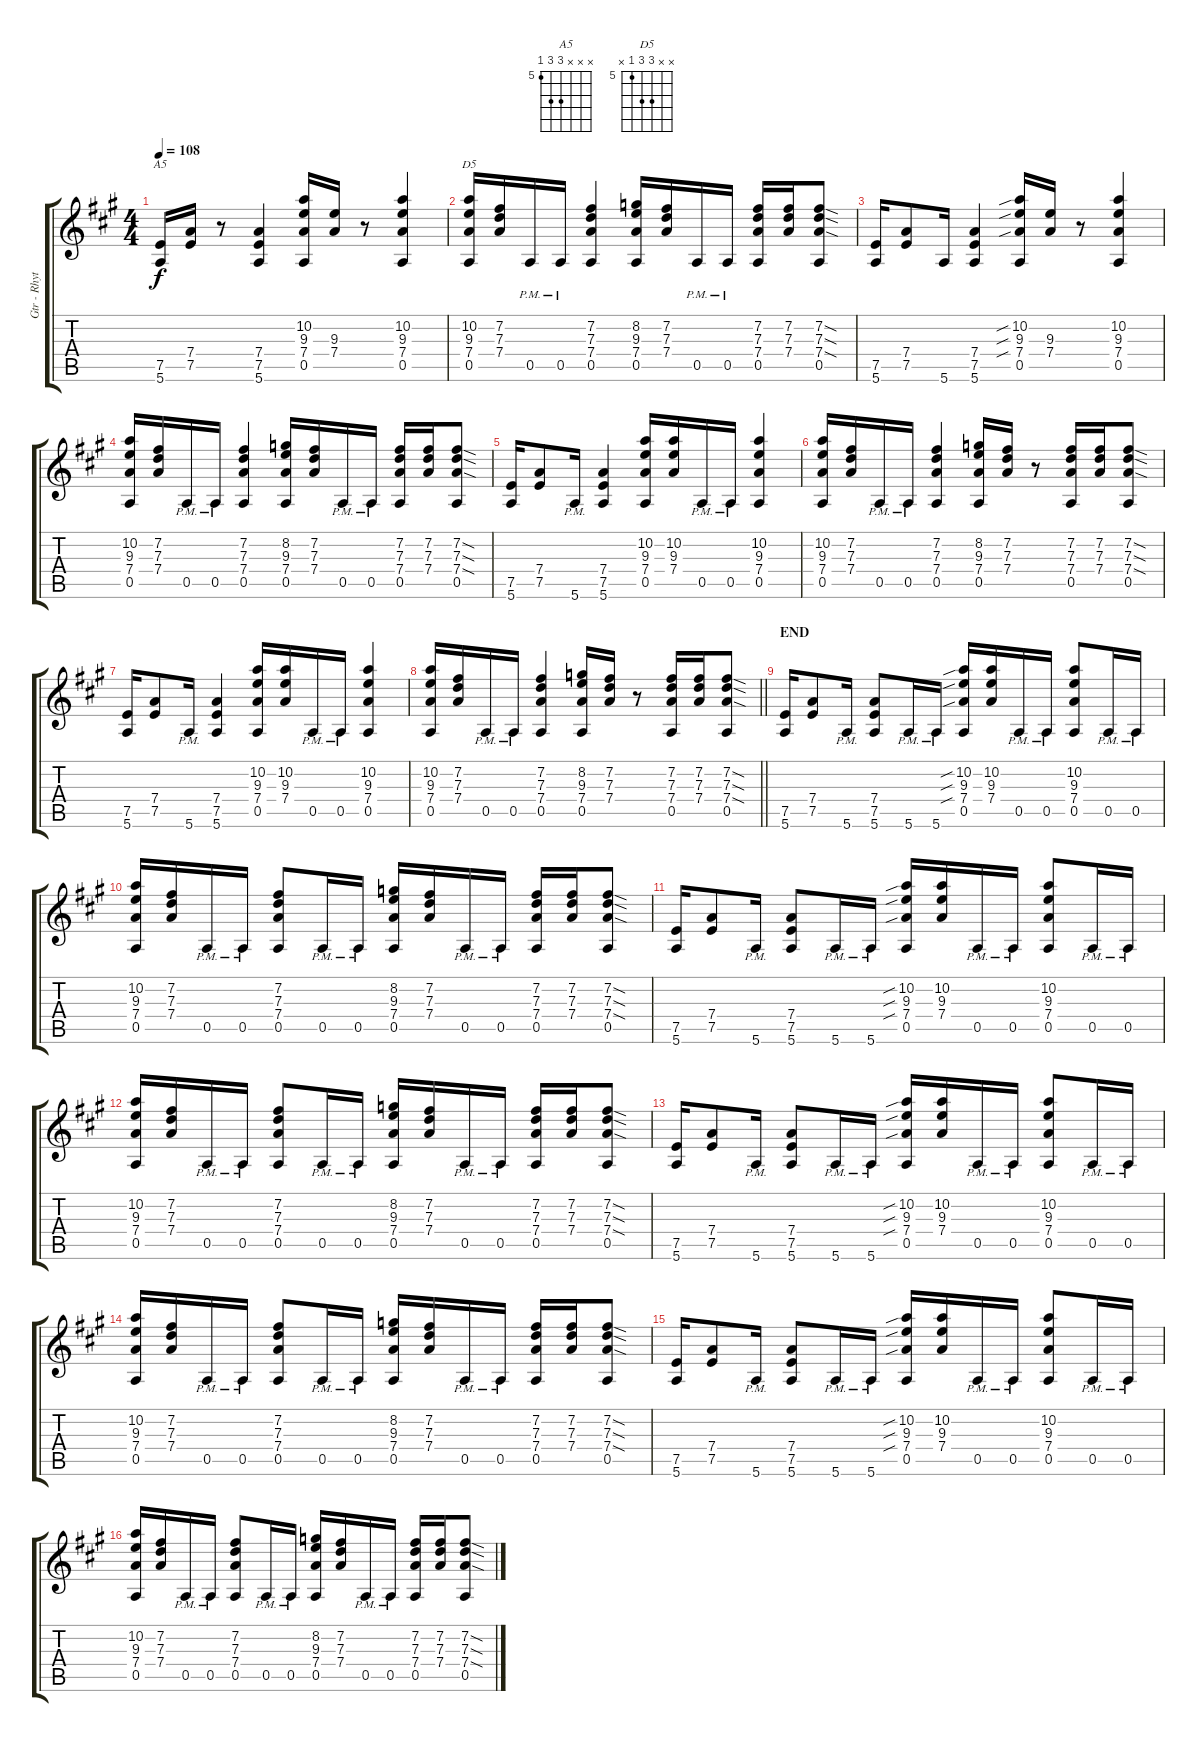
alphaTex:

\track ("Gtr - Rhythm" "Gtr - Rhyt") {instrument overdrivenguitar}
\staff {score tabs}
\tuning (E4 B3 G3 D3 A2 E2) {hide}
\chord ("A5" x x x 7 7 5) {firstfret 5}
\chord ("D5" x x 7 7 5 x) {firstfret 5}
\ts (4 4)
\tempo 108
\clef g2
\ks a
(7.5 5.6).16{ch "A5" dy f} (7.4 7.5).16 r.8 (7.4 7.5 5.6).4 (10.2 9.3 7.4 0.5).16 (9.3 7.4).16 r.8 (10.2 9.3 7.4 0.5).4 |
(10.2 9.3 7.4 0.5).16{ch "D5"} (7.2 7.3 7.4).16 0.5{pm}.16 0.5{pm}.16 (7.2 7.3 7.4 0.5).4 (8.2 9.3 7.4 0.5).16 (7.2 7.3 7.4).16 0.5{pm}.16 0.5{pm}.16 (7.2 7.3 7.4 0.5).16 (7.2 7.3 7.4).16 (7.2{sod} 7.3{sod} 7.4{sod} 0.5).8 |
(7.5 5.6).16 (7.4 7.5).8 5.6.16 (7.4 7.5 5.6).4 (10.2{sib} 9.3{sib} 7.4{sib} 0.5).16 (9.3 7.4).16 r.8 (10.2 9.3 7.4 0.5).4 |
(10.2 9.3 7.4 0.5).16 (7.2 7.3 7.4).16 0.5{pm}.16 0.5{pm}.16 (7.2 7.3 7.4 0.5).4 (8.2 9.3 7.4 0.5).16 (7.2 7.3 7.4).16 0.5{pm}.16 0.5{pm}.16 (7.2 7.3 7.4 0.5).16 (7.2 7.3 7.4).16 (7.2{sod} 7.3{sod} 7.4{sod} 0.5).8 |
(7.5 5.6).16 (7.4 7.5).8 5.6{pm}.16 (7.4 7.5 5.6).4 (10.2 9.3 7.4 0.5).16 (10.2 9.3 7.4).16 0.5{pm}.16 0.5{pm}.16 (10.2 9.3 7.4 0.5).4 |
(10.2 9.3 7.4 0.5).16 (7.2 7.3 7.4).16 0.5{pm}.16 0.5{pm}.16 (7.2 7.3 7.4 0.5).4 (8.2 9.3 7.4 0.5).16 (7.2 7.3 7.4).16 r.8 (7.2 7.3 7.4 0.5).16 (7.2 7.3 7.4).16 (7.2{sod} 7.3{sod} 7.4{sod} 0.5).8 |
(7.5 5.6).16 (7.4 7.5).8 5.6{pm}.16 (7.4 7.5 5.6).4 (10.2 9.3 7.4 0.5).16 (10.2 9.3 7.4).16 0.5{pm}.16 0.5{pm}.16 (10.2 9.3 7.4 0.5).4 |
\barLineRight lightlight
(10.2 9.3 7.4 0.5).16 (7.2 7.3 7.4).16 0.5{pm}.16 0.5{pm}.16 (7.2 7.3 7.4 0.5).4 (8.2 9.3 7.4 0.5).16 (7.2 7.3 7.4).16 r.8 (7.2 7.3 7.4 0.5).16 (7.2 7.3 7.4).16 (7.2{sod} 7.3{sod} 7.4{sod} 0.5).8 |
\section ("" "END")
(7.5 5.6).16 (7.4 7.5).8 5.6{pm}.16 (7.4 7.5 5.6).8 5.6{pm}.16 5.6{pm}.16 (10.2{sib} 9.3{sib} 7.4{sib} 0.5).16 (10.2 9.3 7.4).16 0.5{pm}.16 0.5{pm}.16 (10.2 9.3 7.4 0.5).8 0.5{pm}.16 0.5{pm}.16 |
(10.2 9.3 7.4 0.5).16 (7.2 7.3 7.4).16 0.5{pm}.16 0.5{pm}.16 (7.2 7.3 7.4 0.5).8 0.5{pm}.16 0.5{pm}.16 (8.2 9.3 7.4 0.5).16 (7.2 7.3 7.4).16 0.5{pm}.16 0.5{pm}.16 (7.2 7.3 7.4 0.5).16 (7.2 7.3 7.4).16 (7.2{sod} 7.3{sod} 7.4{sod} 0.5).8 |
(7.5 5.6).16 (7.4 7.5).8 5.6{pm}.16 (7.4 7.5 5.6).8 5.6{pm}.16 5.6{pm}.16 (10.2{sib} 9.3{sib} 7.4{sib} 0.5).16 (10.2 9.3 7.4).16 0.5{pm}.16 0.5{pm}.16 (10.2 9.3 7.4 0.5).8 0.5{pm}.16 0.5{pm}.16 |
(10.2 9.3 7.4 0.5).16 (7.2 7.3 7.4).16 0.5{pm}.16 0.5{pm}.16 (7.2 7.3 7.4 0.5).8 0.5{pm}.16 0.5{pm}.16 (8.2 9.3 7.4 0.5).16 (7.2 7.3 7.4).16 0.5{pm}.16 0.5{pm}.16 (7.2 7.3 7.4 0.5).16 (7.2 7.3 7.4).16 (7.2{sod} 7.3{sod} 7.4{sod} 0.5).8 |
(7.5 5.6).16{volume 0} (7.4 7.5).8 5.6{pm}.16 (7.4 7.5 5.6).8 5.6{pm}.16 5.6{pm}.16 (10.2{sib} 9.3{sib} 7.4{sib} 0.5).16 (10.2 9.3 7.4).16 0.5{pm}.16 0.5{pm}.16 (10.2 9.3 7.4 0.5).8 0.5{pm}.16 0.5{pm}.16 |
(10.2 9.3 7.4 0.5).16 (7.2 7.3 7.4).16 0.5{pm}.16 0.5{pm}.16 (7.2 7.3 7.4 0.5).8 0.5{pm}.16 0.5{pm}.16 (8.2 9.3 7.4 0.5).16 (7.2 7.3 7.4).16 0.5{pm}.16 0.5{pm}.16 (7.2 7.3 7.4 0.5).16 (7.2 7.3 7.4).16 (7.2{sod} 7.3{sod} 7.4{sod} 0.5).8 |
(7.5 5.6).16 (7.4 7.5).8 5.6{pm}.16 (7.4 7.5 5.6).8 5.6{pm}.16 5.6{pm}.16 (10.2{sib} 9.3{sib} 7.4{sib} 0.5).16 (10.2 9.3 7.4).16 0.5{pm}.16 0.5{pm}.16 (10.2 9.3 7.4 0.5).8 0.5{pm}.16 0.5{pm}.16 |
(10.2 9.3 7.4 0.5).16 (7.2 7.3 7.4).16 0.5{pm}.16 0.5{pm}.16 (7.2 7.3 7.4 0.5).8 0.5{pm}.16 0.5{pm}.16 (8.2 9.3 7.4 0.5).16 (7.2 7.3 7.4).16 0.5{pm}.16 0.5{pm}.16 (7.2 7.3 7.4 0.5).16 (7.2 7.3 7.4).16 (7.2{sod} 7.3{sod} 7.4{sod} 0.5).8
